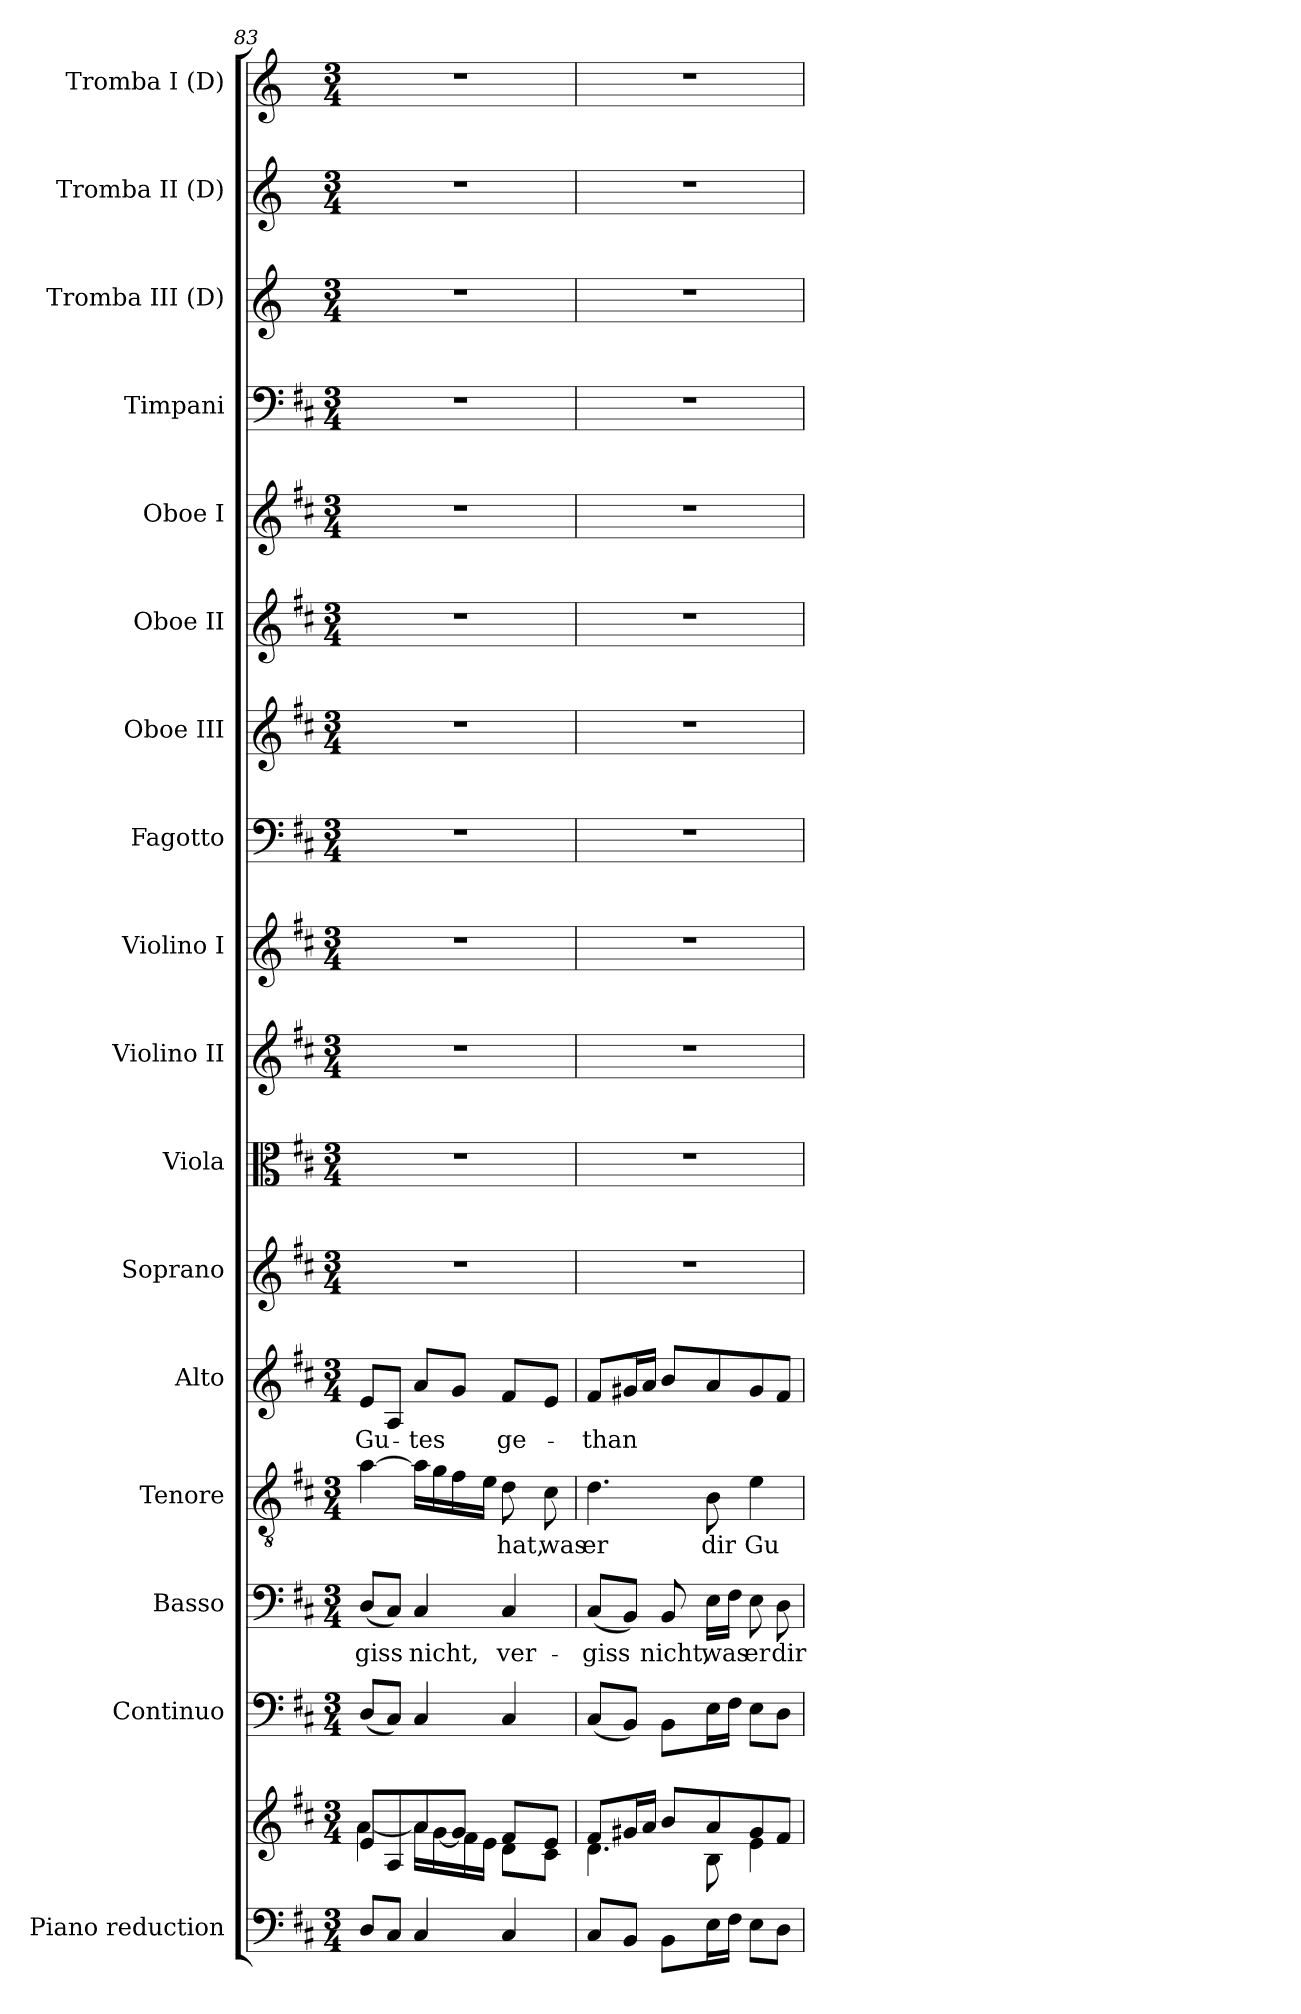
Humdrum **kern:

**kern	**kern	**kern	**kern	**text	**kern	**text	**kern	**text	**kern	**kern	**kern	**kern	**kern	**kern	**kern	**kern	**kern	**kern	**kern	**kern
*part17	*part17	*part16	*part15	*part15	*part14	*part14	*part13	*part13	*part12	*part11	*part10	*part9	*part8	*part7	*part6	*part5	*part4	*part3	*part2	*part1
*staff18	*staff17	*staff16	*staff15	*staff15	*staff14	*staff14	*staff13	*staff13	*staff12	*staff11	*staff10	*staff9	*staff8	*staff7	*staff6	*staff5	*staff4	*staff3	*staff2	*staff1
*I"Piano reduction	*	*I"Continuo	*I"Basso	*	*I"Tenore	*	*I"Alto	*	*I"Soprano	*I"Viola	*I"Violino II	*I"Violino I	*I"Fagotto	*I"Oboe III	*I"Oboe II	*I"Oboe I	*I"Timpani	*I"Tromba III (D)	*I"Tromba II (D)	*I"Tromba I (D)
*I'Pno	*	*	*	*	*	*	*	*	*	*	*	*	*	*I'Ob	*I'Ob	*I'Ob	*I'Timp	*	*	*
!!LO:PB:g=z
*clefF4	*clefG2	*clefF4	*clefF4	*	*clefGv2	*	*clefG2	*	*clefG2	*clefC3	*clefG2	*clefG2	*clefF4	*clefG2	*clefG2	*clefG2	*clefF4	*clefG2	*clefG2	*clefG2
*	*	*	*	*	*	*	*	*	*	*	*	*	*	*	*	*	*	*ITrd-1c-2	*ITrd-1c-2	*ITrd-1c-2
*k[f#c#]	*k[f#c#]	*k[f#c#]	*k[f#c#]	*	*k[f#c#]	*	*k[f#c#]	*	*k[f#c#]	*k[f#c#]	*k[f#c#]	*k[f#c#]	*k[f#c#]	*k[f#c#]	*k[f#c#]	*k[f#c#]	*k[f#c#]	*k[f#c#]	*k[f#c#]	*k[f#c#]
*M3/4	*M3/4	*M3/4	*M3/4	*	*M3/4	*	*M3/4	*	*M3/4	*M3/4	*M3/4	*M3/4	*M3/4	*M3/4	*M3/4	*M3/4	*M3/4	*M3/4	*M3/4	*M3/4
=83	=83	=83	=83	=83	=83	=83	=83	=83	=83	=83	=83	=83	=83	=83	=83	=83	=83	=83	=83	=83
*	*^	*	*	*	*	*	*	*	*	*	*	*	*	*	*	*	*	*	*	*
!	!	!	!	!	!LO:LY:b	!	!	!	!LO:LY:b	!	!	!	!	!	!	!	!	!	!	!	!
8D/L	8e/L	[>4a\	(8D/L	(8D/L	giss	[4a\	.	8e/L	Gu-	2.r	2.r	2.r	2.r	2.r	2.r	2.r	2.r	2.r	2.r	2.r	2.r
8C#/J	8A/	.	8C#/J)	8C#/J)	.	.	.	8A/J	.	.	.	.	.	.	.	.	.	.	.	.	.
!	!	!	!	!	!LO:LY:b	!	!	!	!LO:LY:b	!	!	!	!	!	!	!	!	!	!	!	!
4C#/	8a/	16a\LL]	4C#/	4C#/	nicht,	16a\LL]	.	8a/L	-tes	.	.	.	.	.	.	.	.	.	.	.	.
.	.	[>16g\	.	.	.	16g\	.	.	.	.	.	.	.	.	.	.	.	.	.	.	.
.	8g/J]	16f#\	.	.	.	16f#\	.	8g/J	.	.	.	.	.	.	.	.	.	.	.	.	.
.	.	16e\JJ	.	.	.	16e\JJ	.	.	.	.	.	.	.	.	.	.	.	.	.	.	.
!	!	!	!	!	!LO:LY:b	!	!LO:LY:b	!	!LO:LY:b	!	!	!	!	!	!	!	!	!	!	!	!
4C#/	8f#/L	8d\L	4C#/	4C#/	ver-	8d\	hat,	8f#/L	ge-	.	.	.	.	.	.	.	.	.	.	.	.
!	!	!	!	!	!	!	!LO:LY:b	!	!	!	!	!	!	!	!	!	!	!	!	!	!
.	8e/J	8c#\J	.	.	.	8c#\	was	8e/J	.	.	.	.	.	.	.	.	.	.	.	.	.
=84	=84	=84	=84	=84	=84	=84	=84	=84	=84	=84	=84	=84	=84	=84	=84	=84	=84	=84	=84	=84	=84
!	!	!	!	!	!LO:LY:b	!	!LO:LY:b	!	!LO:LY:b	!	!	!	!	!	!	!	!	!	!	!	!
8C#/L	8f#/L	4.d\	(8C#/L	(8C#/L	giss	4.d\	er	8f#/L	than	2.r	2.r	2.r	2.r	2.r	2.r	2.r	2.r	2.r	2.r	2.r	2.r
8BB/J	16g#X/L	.	8BB/J)	8BB/J)	.	.	.	16g#X/L	.	.	.	.	.	.	.	.	.	.	.	.	.
.	16a/JJ	.	.	.	.	.	.	16a/JJ	.	.	.	.	.	.	.	.	.	.	.	.	.
!	!	!	!	!	!LO:LY:b	!	!	!	!	!	!	!	!	!	!	!	!	!	!	!	!
8BB\L	8b/L	.	8BB\L	8BB/	nicht,	.	.	8b/L	.	.	.	.	.	.	.	.	.	.	.	.	.
!	!	!	!	!	!LO:LY:b	!	!LO:LY:b	!	!	!	!	!	!	!	!	!	!	!	!	!	!
16E\L	8a/	8B\	16E\L	16E\LL	was	8B\	dir	8a/	.	.	.	.	.	.	.	.	.	.	.	.	.
16F#\JJ	.	.	16F#\JJ	16F#\JJ	.	.	.	.	.	.	.	.	.	.	.	.	.	.	.	.	.
!	!	!	!	!	!LO:LY:b	!	!LO:LY:b	!	!	!	!	!	!	!	!	!	!	!	!	!	!
8E\L	8g#/	4e\	8E\L	8E\	er	4e\	Gu-	8g#/	.	.	.	.	.	.	.	.	.	.	.	.	.
!	!	!	!	!	!LO:LY:b	!	!	!	!	!	!	!	!	!	!	!	!	!	!	!	!
8D\J	8f#/J	.	8D\J	8D\	dir	.	.	8f#/J	.	.	.	.	.	.	.	.	.	.	.	.	.
*	*v	*v	*	*	*	*	*	*	*	*	*	*	*	*	*	*	*	*	*	*	*
=	=	=	=	=	=	=	=	=	=	=	=	=	=	=	=	=	=	=	=	=
*-	*-	*-	*-	*-	*-	*-	*-	*-	*-	*-	*-	*-	*-	*-	*-	*-	*-	*-	*-	*-
